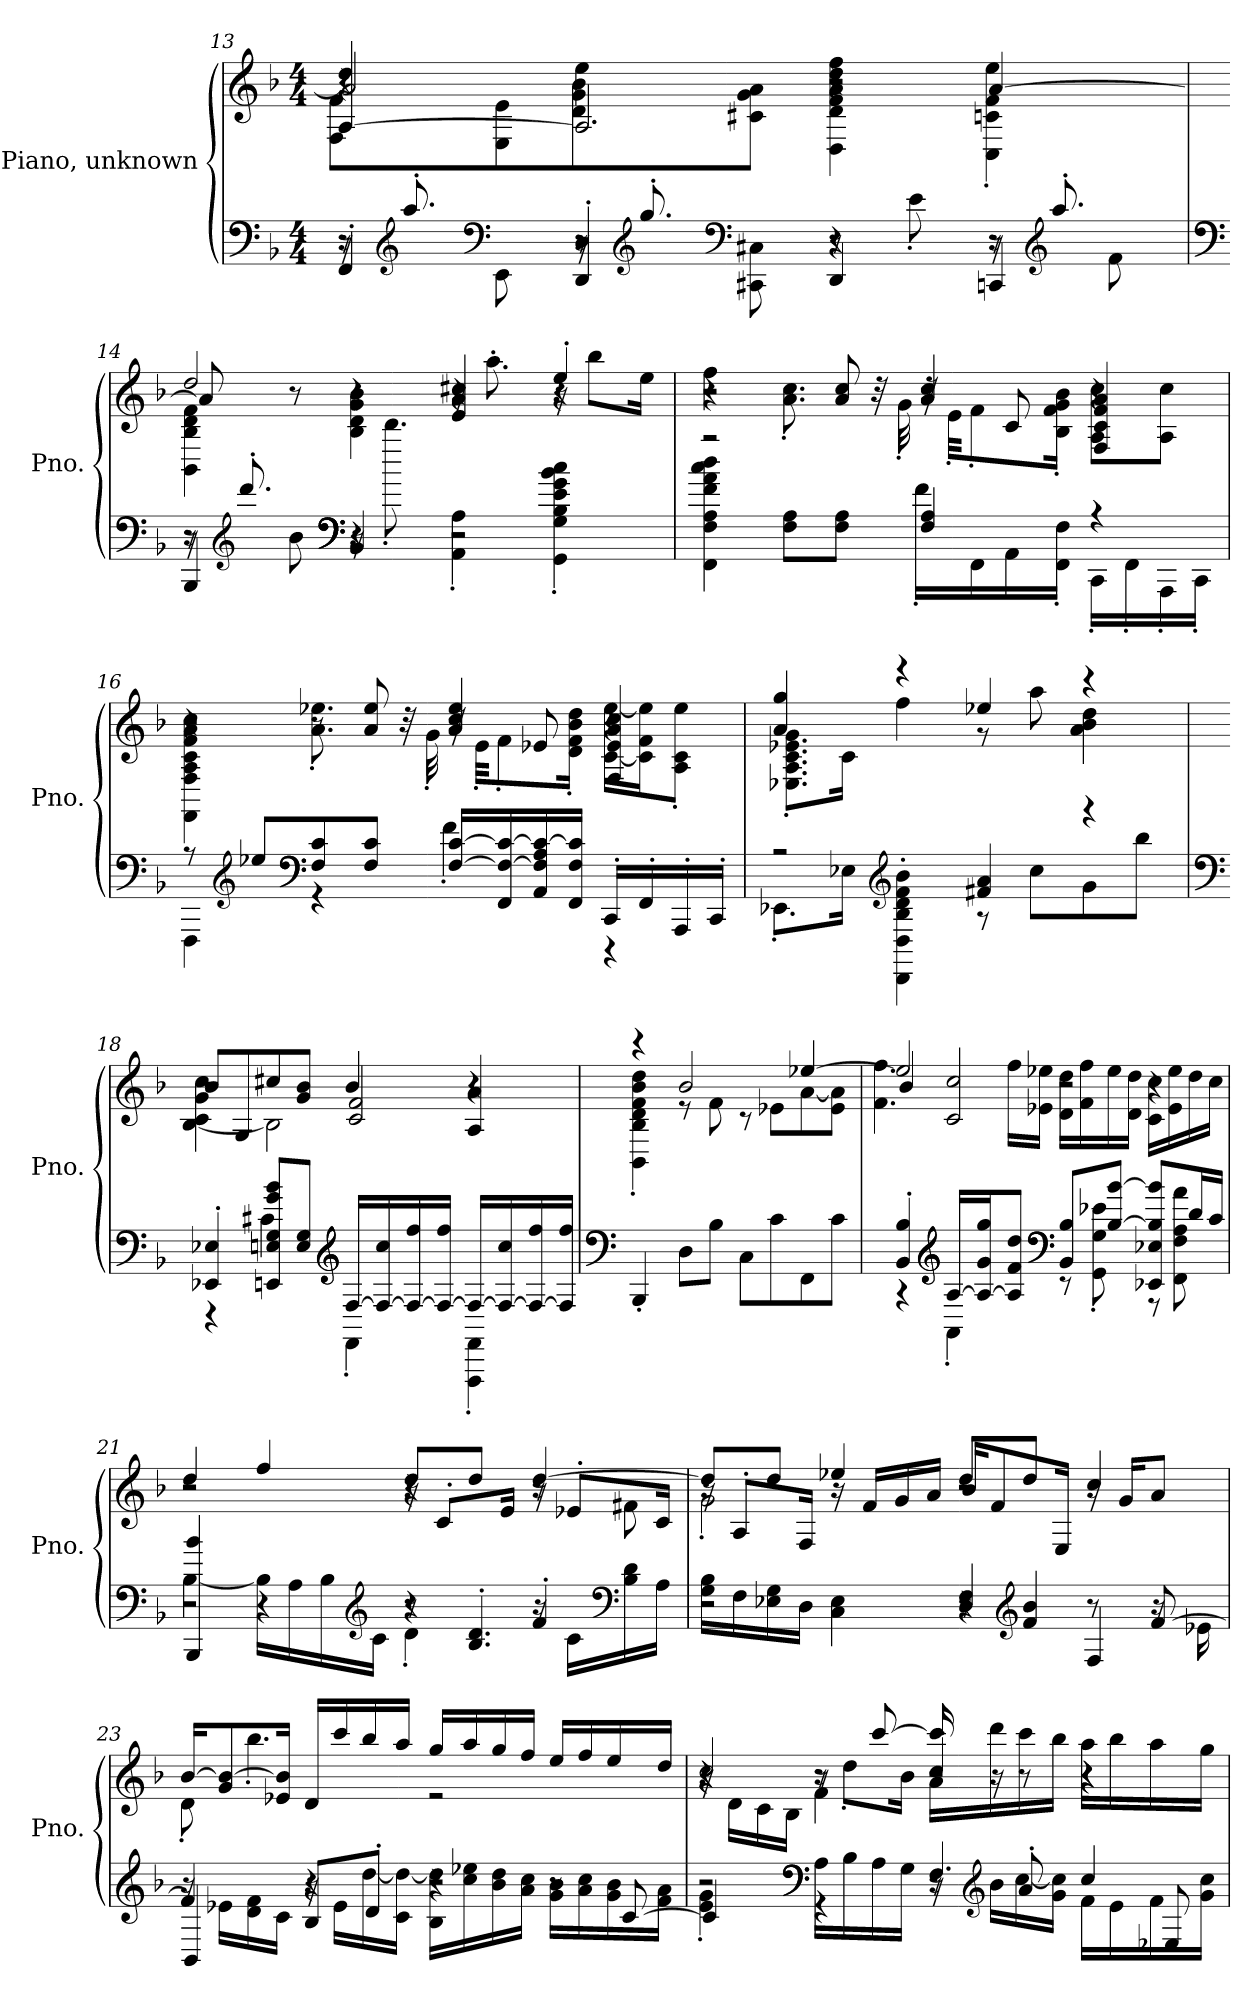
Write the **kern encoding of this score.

**kern	**kern
*part1	*part1
*staff2	*staff1
*I"Piano, unknown	*
*I'Pno.	*
!!LO:PB:g=z
*clefF4	*clefG2
*k[b-]	*k[b-]
*M4/4	*M4/4
=13	=13
*^	*^
*	*^	*	*^
*	*	*	*	*	*^
16r	8r	4FF'/	[4A/ 4dd/	4r	2a/]	8F\ 8f\L
*clefG2	*	*	*	*	*	*
8.aa'/	.	.	.	.	.	.
*clefF4	*	*	*	*	*	*
.	8EE\	.	.	.	.	8E\ 8e\
16r	8r	4DD/' 4D/'	2.A/]	4ee\	.	8d\ 8g\ 8b-\
*clefG2	*	*	*	*	*	*
8.gg'/	.	.	.	.	.	.
*clefF4	*	*	*	*	*	*
.	8CC#X\ 8C#X\	.	.	.	.	8c#X\ 8g\ 8a\J
4r	8r	4DD/	.	2r	4r	4D\ 4d\ 4f\ 4a\ 4dd\ 4ff\
.	8e'\	.	.	.	.	.
16r	8r	4CCn/	.	.	[4a/	4C\' 4cn\' 4f\' 4ee\'
*clefG2	*	*	*	*	*	*
8.aa'/	.	.	.	.	.	.
.	8f\	.	.	.	.	.
*	*	*	*v	*v	*v	*v
=14	=14	=14	=14
*clefF4	*	*	*
*	*	*	*^
*	*	*	*	*^
16r	8r	4BBB-/	2dd/	8a/]	4BB-\ 4B-\ 4d\ 4f\
*clefG2	*	*	*	*	*
8.ddd'/	.	.	.	.	.
.	8b-\	.	.	8r	.
*clefF4	*	*	*	*	*
4r	16r	4BB-/	.	4r	4B-\ 4d\ 4g\ 4b-\
.	8.ddd'\	.	.	.	.
2r	4AA\' 4A\'	2r	4r	4e/ 4a/ 4cc#X/	16r
.	.	.	.	.	8.aa'\
.	4GG\' 4G\' 4B-\' 4e\' 4g\' 4b-\' 4cc\'	.	4ee'/	4r	16r
.	.	.	.	.	8bb-\L
.	.	.	.	.	16ee\Jk
*	*v	*v	*	*	*
!!LO:LB:g=z	!!	!!
=15	=15	=15	=15	=15
2r	4FF\ 4F\ 4A\ 4f\ 4a\ 4cc\ 4dd\	4r	4ff\	2r
.	8F\ 8A\L	8r	8.a\' 8.cc\'	.
.	8F\ 8A\J	8a/ 8cc/	.	.
.	.	.	32r	.
.	.	.	32g'\	.
4F/ 4A/	16f'\LL	4a/ 4cc/	32r	8r
.	.	.	32e'\KKL	.
.	16FF\	.	8f'\	.
.	16AA\	.	.	8c/
.	16FF\' 16F\'JJ	.	16B-\' 16f\' 16g\' 16b-\'Jk	.
4r	16CC'\LL	4r	8A\ 8cc\L	4F/ 4c/ 4f/ 4a/
.	16FF'\	.	.	.
.	16AAA'\	.	8A\ 8cc\J	.
.	16CC'\JJ	.	.	.
=16	=16	=16	=16	=16
8r	4FFF\	4r	4FF\ 4F\ 4A\ 4c\ 4f\ 4a\ 4cc\	2r
*clefG2	*	*	*	*
8ee-X/L	.	.	.	.
*clefF4	*	*	*	*
8F/ 8c/	4r	8r	8.a\' 8.ee-X\'	.
8F/ 8c/J	.	8a/ 8ee-/	.	.
.	.	.	32r	.
.	.	.	32g'\	.
[16F/ [16c/LL	4f'\	4a/ 4cc/ 4ee-/	32r	8r
.	.	.	32e'\KKL	.
16FF/ 16F/_ 16c/_	.	.	8f'\	.
16AA/ 16F/] 16A/ 16c/_	.	.	.	8e-X/
16FF/ 16F/ 16c/]JJ	.	.	16d\' 16f\' 16b-\' 16dd\'Jk	.
16CC'/LL	4r	4r	[16c\ [16ee-\LL	4F/ 4e-/ 4a/ 4cc/
16FF'/	.	.	16c\] 16f\ 16ee-\]J	.
16AAA'/	.	.	8A\' 8c\' 8ee-\'J	.
16CC'/JJ	.	.	.	.
*	*	*	*v	*v
!!LO:LB:g=z
=17	=17	=17	=17
2r	8.EE-X'\L	4a/ 4gg/	8.E-X\' 8.A\' 8.c\' 8.e-X\' 8.g\'L
.	16E-X\Jk	.	16c\Jk
*clefG2	*	*	*
.	4DD\' 4D\' 4B-\' 4d\' 4f\' 4b-\'	4r	4ff\
4f#X/ 4a/	8r	4ee-X/	8r
.	8cc\L	.	8aa\
4r	8g\	4r	4a\ 4b-\ 4dd\
.	8bb-\J	.	.
*	*	*v	*v
=18	=18	=18
*clefF4	*	*
*	*	*^
*	*	*	*^
4EE-X/' 4E-X/'	4r	8b-/L	[4B-\ 4c\ 4g\ 4cc\	2r
.	.	8G/	.	.
8EEn/ 8En/ 8G/ 8g/ 8b-/L	4c#X\	8cc#X/	2B-\]	.
8E/ 8G/J	.	8g/ 8b-/J	.	.
*clefG2	*	*	*	*
[16F/LL	4FF'\	4b-/	.	2c/ 2f/
16F/_ 16cc/	.	.	.	.
16F/_ 16ff/	.	.	.	.
16F/_ 16ff/JJ	.	.	.	.
16F/LL_	4FFF\' 4FF\'	4A/ 4a/	4r	.
16F/_ 16cc/	.	.	.	.
16F/_ 16ff/	.	.	.	.
16F/] 16ff/JJ	.	.	.	.
*v	*v	*	*	*
*	*v	*v	*v
!!LO:LB:g=z
=19	=19
*clefF4	*
*	*^
4BBB-'/	4r	4BB-\' 4B-\' 4d\' 4f\' 4b-\' 4dd\'
8D\L	2b-/	8r
8B-\J	.	8f\
8C\L	.	8r
8c\	.	8e-X\L
8FF\	[4ee-X/	[8a\
8c\J	.	8e-\ 8a\]J
=20	=20	=20
*^	*	*^
4BB-/' 4B-/'	4r	2ee-/]	4.f\ 4.ff\	4b-/
*clefG2	*	*	*	*
[16A/LL	4AA'\	.	.	2c/ 2cc/
16A/_ 16g/ 16gg/J	.	.	.	.
8A/] 8f/ 8dd/J	.	.	16ff\LL	.
.	.	.	16e-X\ 16ee-X\JJ	.
*clefF4	*	*	*	*
8BB-/ 8B-/L	8r	2r	16d\ 16dd\LL	.
.	.	.	16f\ 16ff\	.
[8B-/ [8b-/J	8GG\' 8G\' 8e-X\'	.	16ee-\	.
.	.	.	16d\ 16dd\JJ	.
8EE-X/ 8E-X/ 8B-/] 8b-/]L	8r	.	16c\ 16cc\LL	4r
.	.	.	16e-\ 16ee-\	.
16d/L	8FF\ 8F\ 8A\ 8a\	.	16dd\	.
16c/JJ	.	.	16cc\JJ	.
!!LO:LB:g=z	!!	!!
=21	=21	=21	=21	=21
*	*^	*	*	*
2r	[4B-\	4BBB-/ 4b-/	2r	2r	4dd/
.	16B-\LL]	4r	.	.	4ff/
.	16A\	.	.	.	.
.	16B-\	.	.	.	.
*clefG2	*	*	*	*	*
.	16c\JJ	.	.	.	.
4r	4d'\	8r	8dd/L	4r	16r
.	.	.	.	.	8c'/L
.	.	4.B-/' 4.d/'	8dd/J	.	.
.	.	.	.	.	16e/Jk
4f'/	16r	.	[4dd/	8r	16r
.	16c\LL	.	.	.	8e-X'/L
*clefF4	*	*	*	*	*
.	16B-\ 16d\	.	.	8f#X\	.
.	16A\JJ	.	.	.	16c/Jk
=22	=22	=22	=22	=22	=22
2r	16G\ 16B-\LL	2r	8dd/L]	2g'\	16r
.	16F\	.	.	.	8A'/L
.	16E-X\ 16G\	.	8dd/J	.	.
.	16D\JJ	.	.	.	16F/Jk
.	4C\ 4E-\	.	4ee-X/	.	16r
.	.	.	.	.	16f/LL
.	.	.	.	.	16g/
.	.	.	.	.	16a/JJ
8r	4r	4D/ 4F/	8dd/L	2r	16b-/KL
.	.	.	.	.	8f'/
*clefG2	*	*	*	*	*
4f/ 4b-/	.	.	8dd/J	.	.
.	.	.	.	.	16E/Jk
.	8r	4F/	4cc/	.	16r
.	.	.	.	.	16g/KL
[8f/	16r	.	.	.	8a/J
.	16e-X\	.	.	.	.
*	*	*	*	*v	*v
!!LO:LB:g=z
=23	=23	=23	=23	=23
4f/]	16r	4BB-/	[16b-/KL	8d'\
.	16e-X\LL	.	8g/ 8b-/_	.
.	16d\ 16f\	.	.	4.bb-'\
.	16c\JJ	.	16e-X/ 16b-/]Jk	.
4r	16r	8B-/L	16d/LL	.
.	16e-\LL	.	16ccc/	.
.	[16dd\	8d'/J	16bb-/	.
.	16c\ 16dd\_JJ	.	16aa/JJ	.
2r	16B-\ 16dd\]LL	4r	16gg/LL	2r
.	16cc\ 16ee-X\	.	16aa/	.
.	16b-\ 16dd\	.	16gg/	.
.	16a\ 16cc\JJ	.	16ff/JJ	.
.	16g\ 16b-\LL	8r	16ee/LL	.
.	16a\ 16cc\	.	16ff/	.
.	16g\ 16b-\	[8c/	16ee/	.
.	16f\ 16a\JJ	.	16dd/JJ	.
!!LO:PB:g=z
=24	=24	=24	=24	=24
*	*	*	*^	*^
2r	4e\' 4g\'	4c/]	4r	16r	2cc/	4r
.	.	.	.	16d\LL	.	.
.	.	.	.	16c\	.	.
.	.	.	.	16B-\JJ	.	.
*clefF4	*	*	*	*	*	*
.	16A\LL	4r	8r	16r	.	4f\
.	16B-\	.	.	8dd'\L	.	.
.	16A\	.	[8ccc/	.	.	.
.	16G\JJ	.	.	16b-\Jk	.	.
8r	16r	4.F/	16ccc/]	16a\LL	4cc'/	2r
*clefG2	*	*	*	*	*	*
.	16b-\LL	.	16r	16ddd\	.	.
8a'/	[16cc\	.	8r	16ccc\	.	.
.	16g\ 16cc\]JJ	.	.	16bb-\JJ	.	.
4cc/	16f\LL	.	4r	16aa\LL	4r	.
.	16e\	.	.	16bb-\	.	.
.	16f\	8E-X/	.	16aa\	.	.
.	16g\ 16cc\JJ	.	.	16gg\JJ	.	.
*v	*v	*v	*	*	*	*
*	*v	*v	*v	*v
=	=
*-	*-
